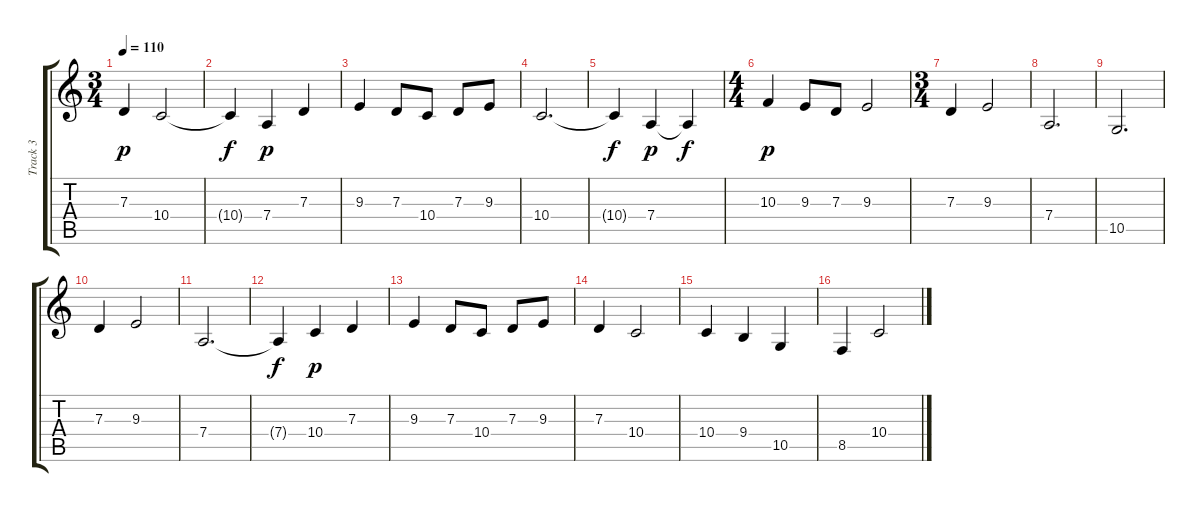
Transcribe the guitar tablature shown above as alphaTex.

\track ("Track 3" "Track 3") {instrument stringensemble1}
\staff {score tabs}
\tuning (E4 B3 G3 D3 A2 E2) {hide}
\ts (3 4)
\tempo 110
\clef g2
\ks c
7.3.4{dy p} 10.4.2 |
10.4{t}.4{dy f} 7.4.4{dy p} 7.3.4 |
9.3.4 7.3.8 10.4.8 7.3.8 9.3.8 |
10.4.2{d} |
10.4{t}.4{dy f} 7.4.4{dy p} 7.4{t}.4{dy f} |
\ts (4 4)
10.3.4{dy p} 9.3.8 7.3.8 9.3.2 |
\ts (3 4)
7.3.4 9.3.2 |
7.4.2{d} |
10.5.2{d} |
7.3.4 9.3.2 |
7.4.2{d} |
7.4{t}.4{dy f} 10.4.4{dy p} 7.3.4 |
9.3.4 7.3.8 10.4.8 7.3.8 9.3.8 |
7.3.4 10.4.2 |
10.4.4 9.4.4 10.5.4 |
8.5.4 10.4.2
